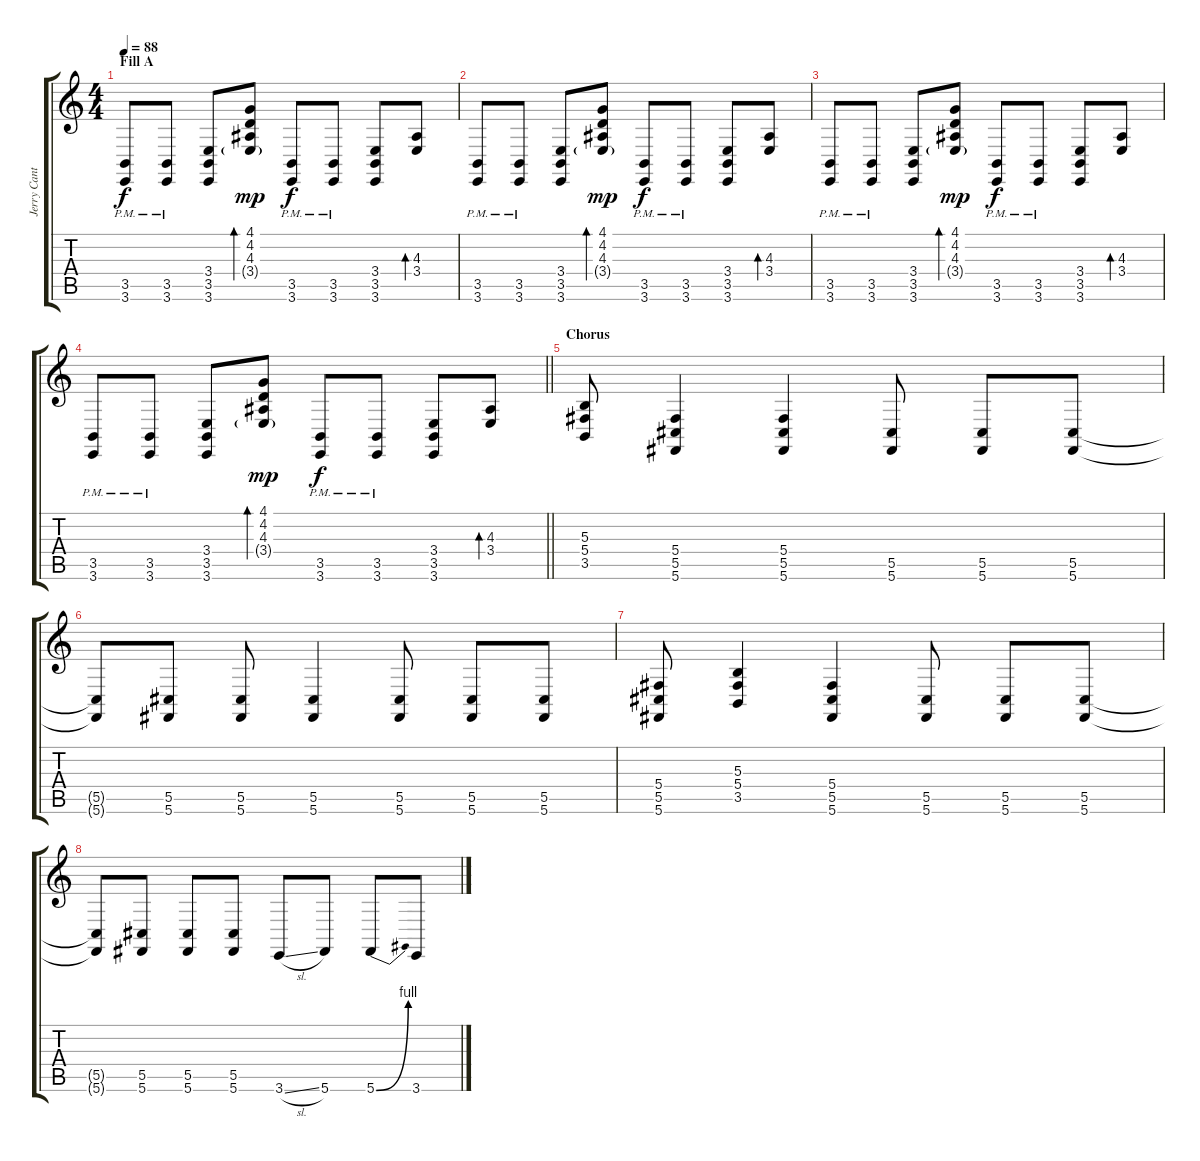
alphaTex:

\track ("Jerry Cantrell I (Right)" "Jerry Cant") {instrument lead8bassandlead}
\staff {score tabs}
\tuning (Eb4 Bb3 Gb3 Db3 Ab2 Db2) {hide}
\ts (4 4)
\section ("" "Fill A")
\tempo 88
\clef g2
\ks c
(3.5{pm} 3.6{pm}).8{dy f} (3.5{pm} 3.6{pm}).8 (3.4 3.5 3.6).8 (4.1 4.2 4.3 3.4{g}).8{bd 30 dy mp} (3.5{pm} 3.6{pm}).8{dy f} (3.5{pm} 3.6{pm}).8 (3.4 3.5 3.6).8 (4.3 3.4).8{bd 30} |
(3.5{pm} 3.6{pm}).8 (3.5{pm} 3.6{pm}).8 (3.4 3.5 3.6).8 (4.1 4.2 4.3 3.4{g}).8{bd 30 dy mp} (3.5{pm} 3.6{pm}).8{dy f} (3.5{pm} 3.6{pm}).8 (3.4 3.5 3.6).8 (4.3 3.4).8{bd 30} |
(3.5{pm} 3.6{pm}).8 (3.5{pm} 3.6{pm}).8 (3.4 3.5 3.6).8 (4.1 4.2 4.3 3.4{g}).8{bd 30 dy mp} (3.5{pm} 3.6{pm}).8{dy f} (3.5{pm} 3.6{pm}).8 (3.4 3.5 3.6).8 (4.3 3.4).8{bd 30} |
\barLineRight lightlight
(3.5{pm} 3.6{pm}).8 (3.5{pm} 3.6{pm}).8 (3.4 3.5 3.6).8 (4.1 4.2 4.3 3.4{g}).8{bd 30 dy mp} (3.5{pm} 3.6{pm}).8{dy f} (3.5{pm} 3.6{pm}).8 (3.4 3.5 3.6).8 (4.3 3.4).8{bd 30} |
\section ("" "Chorus")
(5.3 5.4 3.5).8 (5.4 5.5 5.6).4 (5.4 5.5 5.6).4 (5.5 5.6).8 (5.5 5.6).8 (5.5 5.6).8 |
(5.5{t} 5.6{t}).8 (5.5 5.6).8 (5.5 5.6).8 (5.5 5.6).4 (5.5 5.6).8 (5.5 5.6).8 (5.5 5.6).8 |
(5.4 5.5 5.6).8 (5.3 5.4 3.5).4 (5.4 5.5 5.6).4 (5.5 5.6).8 (5.5 5.6).8 (5.5 5.6).8 |
(5.5{t} 5.6{t}).8 (5.5 5.6).8 (5.5 5.6).8 (5.5 5.6).8 3.6{sl}.8 5.6.8 5.6{be (bend 0 0 60 4)}.8 3.6.8
